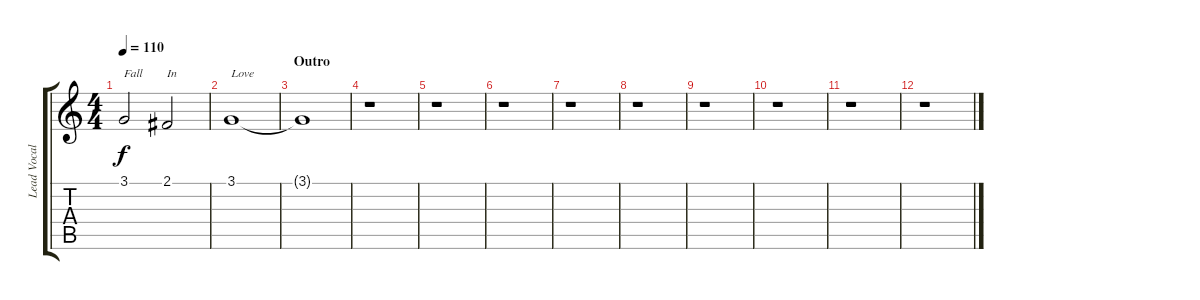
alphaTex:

\track ("Lead Vocals" "Lead Vocal") {instrument violin}
\staff {score tabs}
\tuning (E4 B3 G3 D3 A2 E2) {hide}
\ts (4 4)
\tempo 110
\clef g2
\ks c
3.1.2{txt "Fall" dy f} 2.1.2{txt "In"} |
3.1.1{txt "Love"} |
\section ("" "Outro")
3.1{t}.1 |
r.1 |
r.1 |
r.1 |
r.1 |
r.1 |
r.1 |
r.1 |
r.1 |
r.1
